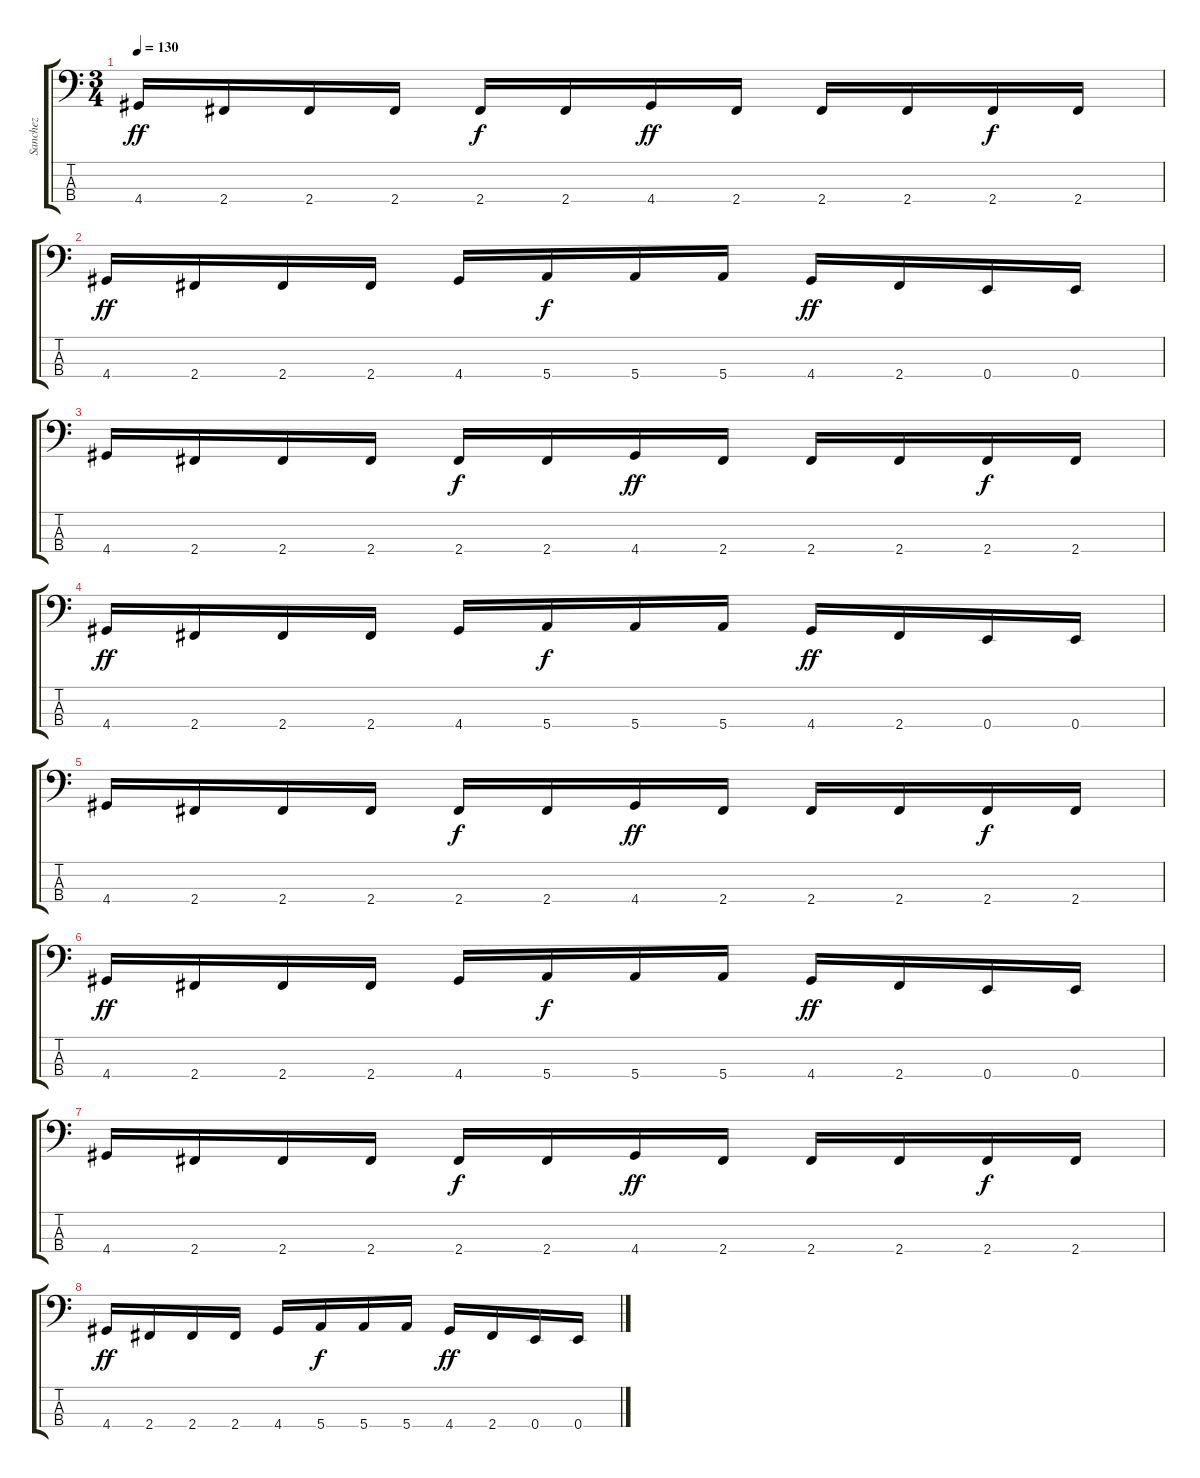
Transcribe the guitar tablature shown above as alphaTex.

\track ("Sanchez" "Sanchez") {instrument electricbassfinger}
\staff {score tabs}
\tuning (G2 D2 A1 E1) {hide}
\ts (3 4)
\tempo 130
\clef f4
\ks c
4.4.16{dy ff} 2.4.16 2.4.16 2.4.16 2.4.16{dy f} 2.4.16 4.4.16{dy ff} 2.4.16 2.4.16 2.4.16 2.4.16{dy f} 2.4.16 |
4.4.16{dy ff} 2.4.16 2.4.16 2.4.16 4.4.16 5.4.16{dy f} 5.4.16 5.4.16 4.4.16{dy ff} 2.4.16 0.4.16 0.4.16 |
4.4.16 2.4.16 2.4.16 2.4.16 2.4.16{dy f} 2.4.16 4.4.16{dy ff} 2.4.16 2.4.16 2.4.16 2.4.16{dy f} 2.4.16 |
4.4.16{dy ff} 2.4.16 2.4.16 2.4.16 4.4.16 5.4.16{dy f} 5.4.16 5.4.16 4.4.16{dy ff} 2.4.16 0.4.16 0.4.16 |
4.4.16 2.4.16 2.4.16 2.4.16 2.4.16{dy f} 2.4.16 4.4.16{dy ff} 2.4.16 2.4.16 2.4.16 2.4.16{dy f} 2.4.16 |
4.4.16{dy ff} 2.4.16 2.4.16 2.4.16 4.4.16 5.4.16{dy f} 5.4.16 5.4.16 4.4.16{dy ff} 2.4.16 0.4.16 0.4.16 |
4.4.16 2.4.16 2.4.16 2.4.16 2.4.16{dy f} 2.4.16 4.4.16{dy ff} 2.4.16 2.4.16 2.4.16 2.4.16{dy f} 2.4.16 |
4.4.16{dy ff} 2.4.16 2.4.16 2.4.16 4.4.16 5.4.16{dy f} 5.4.16 5.4.16 4.4.16{dy ff} 2.4.16 0.4.16 0.4.16
